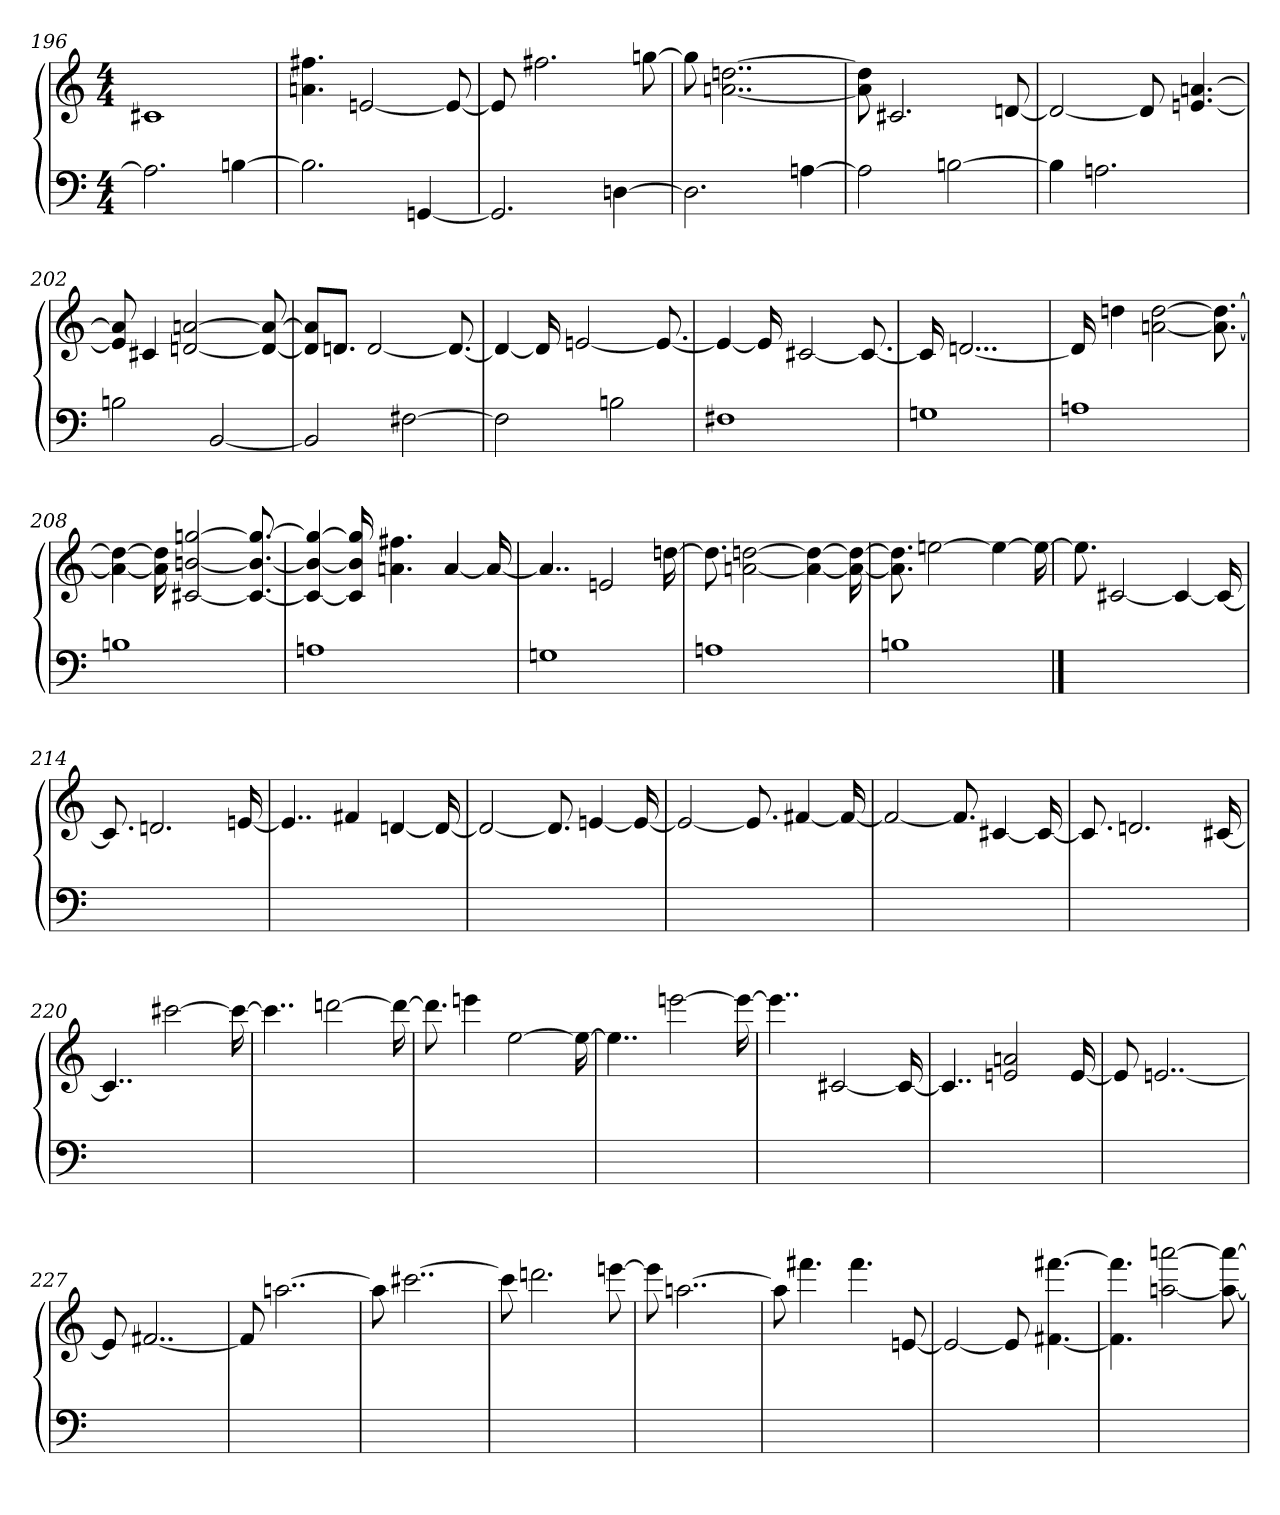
**kern	**kern
*part2	*part1
*staff2	*staff1
*clefF4	*clefG2
*M4/4	*M4/4
=196	=196
2.A]	1c#X
[4Bn	.
=197	=197
2.B]	4.ff#X 4.an
.	[2en
[4GGn	.
.	8e_
=198	=198
2.GG]	8e]
.	2.ff#X
[4Dn	.
.	[8ggn
=199	=199
2.D]	8gg]
.	[2..an [2..ddn
[4An	.
=200	=200
2A]	8a] 8dd]
.	2.c#X
[2Bn	.
.	[8dn
=201	=201
4B]	2d_
2.An	.
.	8d]
.	[4.an [4.en
=202	=202
2Bn	8a] 8e]
.	4c#X
.	[2dn [2an
[2BB	.
.	8d_ 8a_
=203	=203
2BB]	8d/] 8a]L
.	8.dn/J
.	[2d
[2F#X	.
.	8.d_
=204	=204
2F#]	4d_
.	16d]
.	[2en
2Bn	.
.	8.e_
=205	=205
1F#X	4e_
.	16e]
.	[2c#X
.	8.c#_
=206	=206
1Gn	16c#]
.	[2...dn
=207	=207
1An	16d]
.	4ddn
.	[2an [2dd
.	8.a_ 8.dd_
=208	=208
1Bn	4a_ 4dd_
.	16a] 16dd]
.	[2c#X [2bn [2ggn
.	8.c#_ 8.b_ 8.gg_
=209	=209
1An	4c#_ 4b_ 4gg_
.	16c#] 16b] 16gg]
.	4.an 4.ff#X
.	[4a
.	16a_
=210	=210
1Gn	4..a]
.	2en
.	[16ddn
=211	=211
1An	8.dd]
.	[2an [2ddn
.	4a_ 4dd_
.	16a_ 16dd_
=212	=212
1Bn	8.a] 8.dd]
.	[2een
.	4ee_
.	16ee_
==213	=213
1ryy	8.ee]
.	[2c#X
.	4c#_
.	16c#_
=214	=214
1ryy	8.c#]
.	2.dn
.	[16en
=215	=215
1ryy	4..e]
.	4f#X
.	[4dn
.	16d_
=216	=216
1ryy	2d_
.	8.d]
.	[4en
.	16e_
=217	=217
1ryy	2e_
.	8.e]
.	[4f#X
.	16f#_
=218	=218
1ryy	2f#_
.	8.f#]
.	[4c#X
.	16c#_
=219	=219
1ryy	8.c#]
.	2.dn
.	[16c#X
=220	=220
1ryy	4..c#]
.	[2ccc#X
.	16ccc#_
=221	=221
1ryy	4..ccc#]
.	[2dddn
.	16ddd_
=222	=222
1ryy	8.ddd]
.	4eeen
.	[2ee
.	16ee_
=223	=223
1ryy	4..ee]
.	[2eeen
.	16eee_
=224	=224
1ryy	4..eee]
.	[2c#X
.	16c#_
=225	=225
1ryy	4..c#]
.	2en 2an
.	[16e
=226	=226
1ryy	8e]
.	[2..en
=227	=227
1ryy	8e]
.	[2..f#X
=228	=228
1ryy	8f#]
.	[2..aan
=229	=229
1ryy	8aa]
.	[2..ccc#X
=230	=230
1ryy	8ccc#]
.	2.dddn
.	[8eeen
=231	=231
1ryy	8eee]
.	[2..aan
=232	=232
1ryy	8aa]
.	4.fff#X
.	4.fff#
.	[8en
=233	=233
1ryy	2e_
.	8e]
.	[4.f#X [4.fff#X
=234	=234
1ryy	4.f#] 4.fff#]
.	[2aaan [2aan
.	8aaa_ 8aa_
=	=
*-	*-
